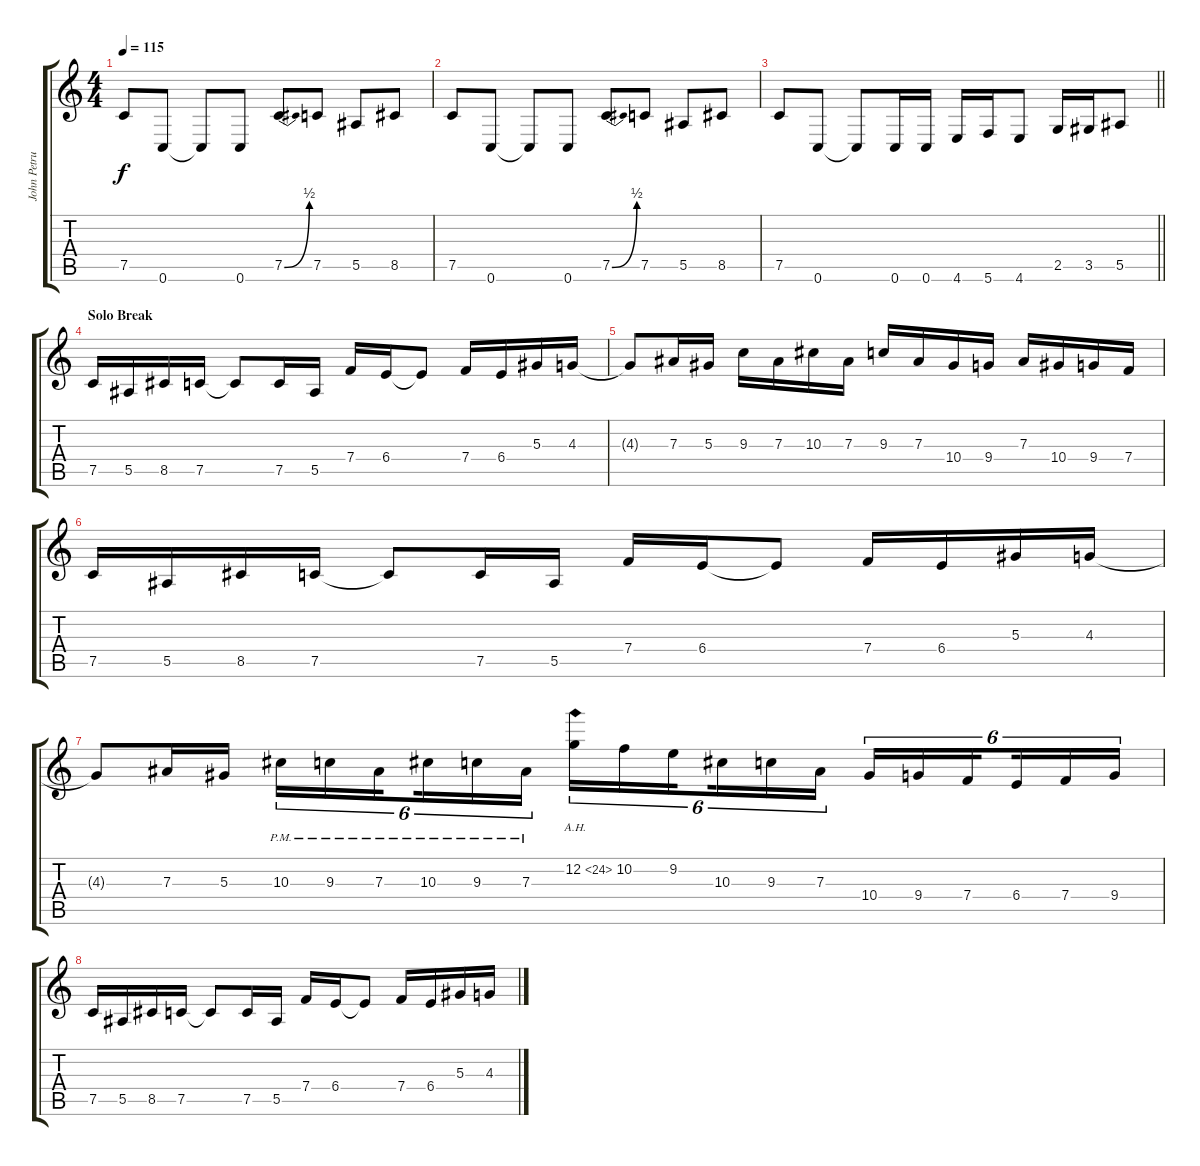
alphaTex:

\track ("John Petrucci" "John Petru") {instrument distortionguitar}
\staff {score tabs}
\tuning (C4 G3 Eb3 Bb2 F2 C2) {hide}
\ts (4 4)
\tempo 115
\clef g2
\ks c
7.5.8{dy f} 0.6.8 0.6{t}.8 0.6.8 7.5{be (bend 0 0 60 2)}.8 7.5.8 5.5.8 8.5.8 |
7.5.8 0.6.8 0.6{t}.8 0.6.8 7.5{be (bend 0 0 60 2)}.8 7.5.8 5.5.8 8.5.8 |
\barLineRight lightlight
7.5.8 0.6.8 0.6{t}.8 0.6.16 0.6.16 4.6.16 5.6.16 4.6.8 2.5.16 3.5.16 5.5.8 |
\section ("" "Solo Break")
7.5.16 5.5.16 8.5.16 7.5.16 7.5{t}.8 7.5.16 5.5.16 7.4.16 6.4.16 6.4{t}.8 7.4.16 6.4.16 5.3.16 4.3.16 |
4.3{t}.8 7.3.16 5.3.16 9.3.16 7.3.16 10.3.16 7.3.16 9.3.16 7.3.16 10.4.16 9.4.16 7.3.16 10.4.16 9.4.16 7.4.16 |
7.5.16 5.5.16 8.5.16 7.5.16 7.5{t}.8 7.5.16 5.5.16 7.4.16 6.4.16 6.4{t}.8 7.4.16 6.4.16 5.3.16 4.3.16 |
4.3{t}.8 7.3.16 5.3.16 10.3{pm}.16{tu (6 4)} 9.3{pm}.16{tu (6 4)} 7.3{pm}.16{tu (6 4) beam splitsecondary} 10.3{pm}.16{tu (6 4)} 9.3{pm}.16{tu (6 4)} 7.3{pm}.16{tu (6 4)} 12.2{ah 12}.16{tu (6 4)} 10.2.16{tu (6 4)} 9.2.16{tu (6 4) beam splitsecondary} 10.3.16{tu (6 4)} 9.3.16{tu (6 4)} 7.3.16{tu (6 4)} 10.4.16{tu (6 4)} 9.4.16{tu (6 4)} 7.4.16{tu (6 4) beam splitsecondary} 6.4.16{tu (6 4)} 7.4.16{tu (6 4)} 9.4.16{tu (6 4)} |
7.5.16 5.5.16 8.5.16 7.5.16 7.5{t}.8 7.5.16 5.5.16 7.4.16 6.4.16 6.4{t}.8 7.4.16 6.4.16 5.3.16 4.3.16
